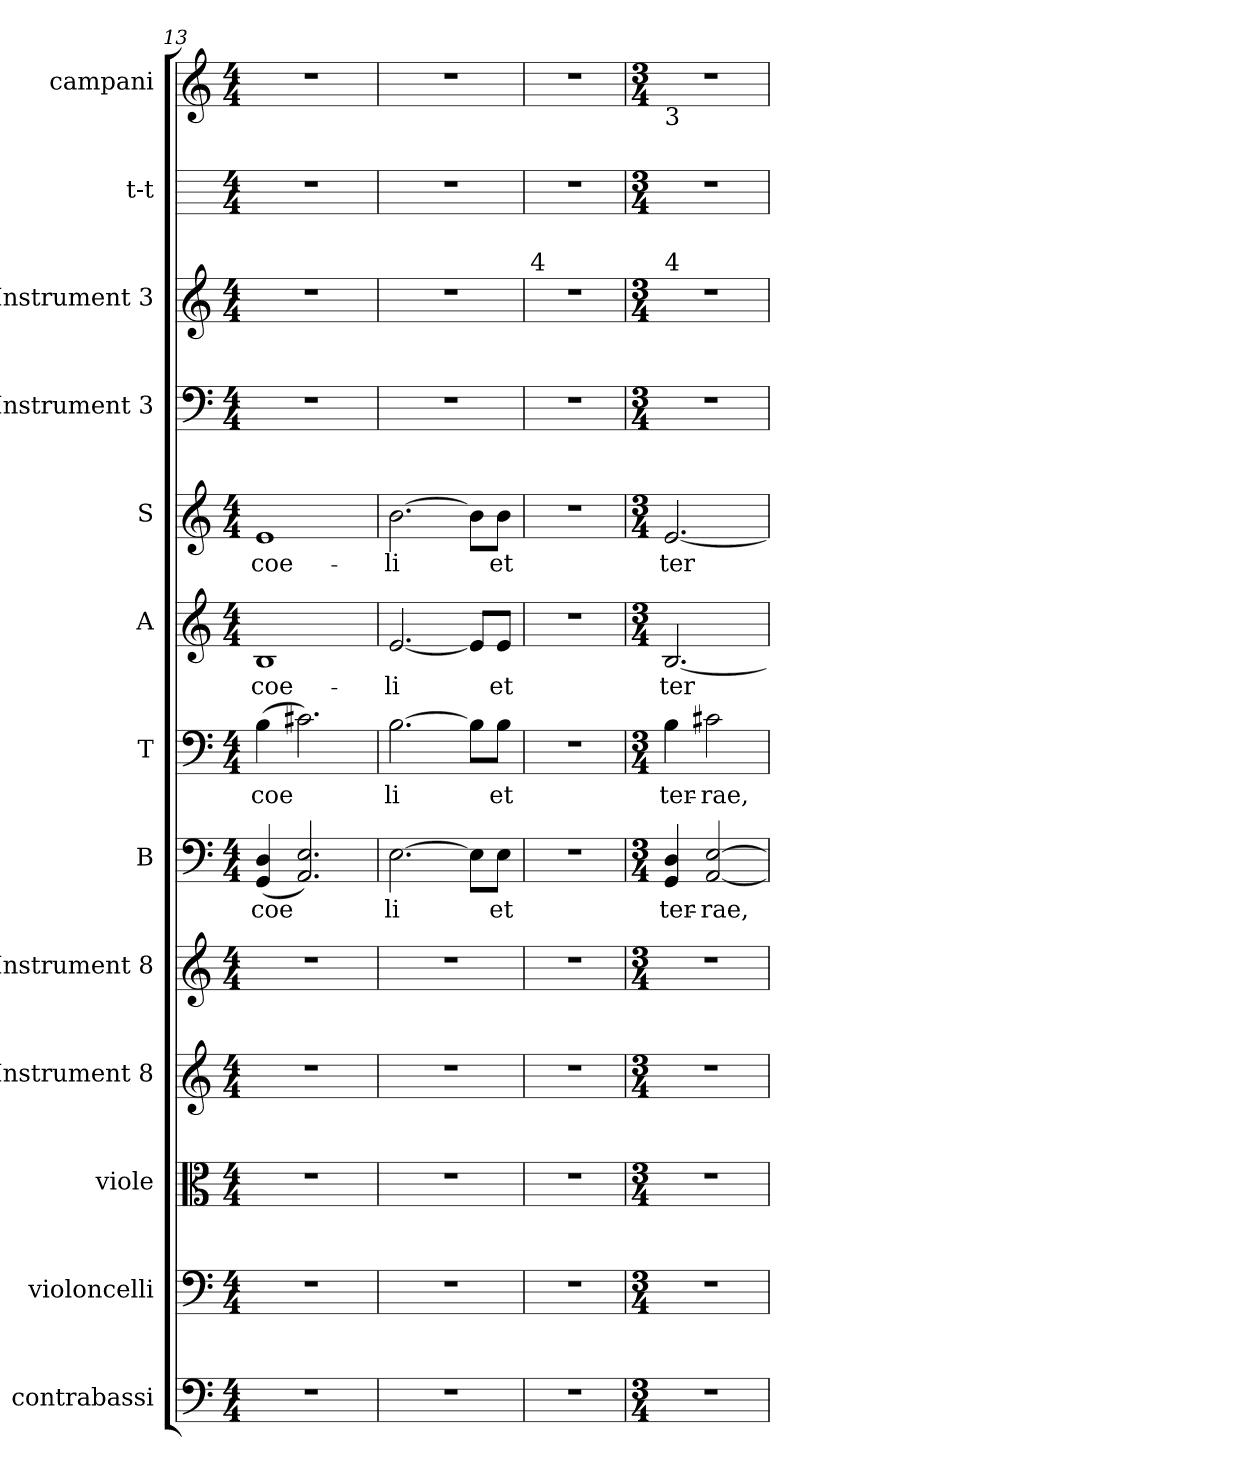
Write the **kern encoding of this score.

**kern	**kern	**kern	**kern	**kern	**kern	**text	**kern	**text	**kern	**text	**kern	**text	**kern	**kern	**kern	**kern
*part13	*part12	*part11	*part10	*part9	*part8	*part8	*part7	*part7	*part6	*part6	*part5	*part5	*part4	*part3	*part2	*part1
*staff13	*staff12	*staff11	*staff10	*staff9	*staff8	*staff8	*staff7	*staff7	*staff6	*staff6	*staff5	*staff5	*staff4	*staff3	*staff2	*staff1
*I"contrabassi	*I"violoncelli	*I"viole	*I"Instrument 8	*I"Instrument 8	*I"B	*	*I"T	*	*I"A	*	*I"S	*	*I"Instrument 3	*I"Instrument 3	*I"t-t	*I"campani
*I'cb	*I'vc	*	*	*	*I'B	*	*I'T	*	*I'A	*	*I'S	*	*	*	*I't-t	*I'camp
*clefF4	*clefF4	*clefC3	*clefG2	*clefG2	*clefF4	*	*clefF4	*	*clefG2	*	*clefG2	*	*clefF4	*clefG2	*	*clefG2
*ITrd7c12	*	*	*	*	*	*	*	*	*	*	*	*	*	*	*	*
*k[]	*k[]	*k[]	*k[]	*k[]	*k[]	*	*k[]	*	*k[]	*	*k[]	*	*k[]	*k[]	*k[]	*k[]
*C:	*C:	*C:	*C:	*C:	*C:	*	*C:	*	*C:	*	*C:	*	*C:	*C:	*C:	*C:
*M4/4	*M4/4	*M4/4	*M4/4	*M4/4	*M4/4	*	*M4/4	*	*M4/4	*	*M4/4	*	*M4/4	*M4/4	*M4/4	*M4/4
=13	=13	=13	=13	=13	=13	=13	=13	=13	=13	=13	=13	=13	=13	=13	=13	=13
!	!	!	!	!	!	!LO:LY:b:cj	!	!LO:LY:b:cj	!	!LO:LY:b	!	!LO:LY:b	!	!	!	!
1r	1r	1r	1r	1r	(<4D/ 4GG/	coe-	(>4B\	coe-	1B	coe-	1e	coe-	1r	1r	1r	1r
!	!	!	!	!	!	!LO:LY:b:cj	!	!LO:LY:b:cj	!	!	!	!	!	!	!	!
.	.	.	.	.	2.E/ 2.AA/)	--	2.c#X\)	--	.	.	.	.	.	.	.	.
=14	=14	=14	=14	=14	=14	=14	=14	=14	=14	=14	=14	=14	=14	=14	=14	=14
!	!	!	!	!	!	!LO:LY:b:cj	!	!LO:LY:b:cj	!	!LO:LY:b	!	!LO:LY:b	!	!	!	!
1r	1r	1r	1r	1r	[>2.E\	-li	[>2.B\	-li	[<2.e/	-li	[>2.b\	-li	1r	1r	1r	1r
!	!	!	!	!	!	!LO:LY:b:cj	!	!LO:LY:b:cj	!	!LO:LY:b	!	!LO:LY:b	!	!	!	!
.	.	.	.	.	8E\L]	.	8B\L]	.	8e/L]	.	8b\L]	.	.	.	.	.
!	!	!	!	!	!	!LO:LY:b:cj	!	!LO:LY:b:cj	!	!LO:LY:b	!	!LO:LY:b	!	!	!	!
.	.	.	.	.	8E\J	et	8B\J	et	8e/J	et	8b\J	et	.	.	.	.
!!LO:LB:g=z
=15	=15	=15	=15	=15	=15	=15	=15	=15	=15	=15	=15	=15	=15	=15	=15	=15
!	!	!	!	!	!	!	!	!	!	!	!	!	!	!LO:TX:a:t=4	!	!
1r	1r	1r	1r	1r	1r	.	1r	.	1r	.	1r	.	1r	1r	1r	1r
!!LO:PB:g=z
=16	=16	=16	=16	=16	=16	=16	=16	=16	=16	=16	=16	=16	=16	=16	=16	=16
*M3/4	*M3/4	*M3/4	*M3/4	*M3/4	*M3/4	*	*M3/4	*	*M3/4	*	*M3/4	*	*M3/4	*M3/4	*M3/4	*M3/4
!	!	!	!	!	!	!	!	!	!	!	!	!	!	!	!	!LO:TX:b:t=3
!	!	!	!	!	!	!	!	!	!	!	!	!	!	!LO:TX:a:t=4	!	!
!	!	!	!	!	!	!LO:LY:b:cj	!	!LO:LY:b:cj	!	!LO:LY:b	!	!LO:LY:b	!	!	!	!
2.r	2.r	2.r	2.r	2.r	4D/ 4GG/	ter-	4B\	ter-	[<2.B/	ter-	[<2.e/	ter-	2.r	2.r	2.r	2.r
!	!	!	!	!	!	!LO:LY:b:cj	!	!LO:LY:b:cj	!	!	!	!	!	!	!	!
.	.	.	.	.	[>2E/ [<2AA/	-rae,	2c#X\	-rae,	.	.	.	.	.	.	.	.
=	=	=	=	=	=	=	=	=	=	=	=	=	=	=	=	=
*-	*-	*-	*-	*-	*-	*-	*-	*-	*-	*-	*-	*-	*-	*-	*-	*-
